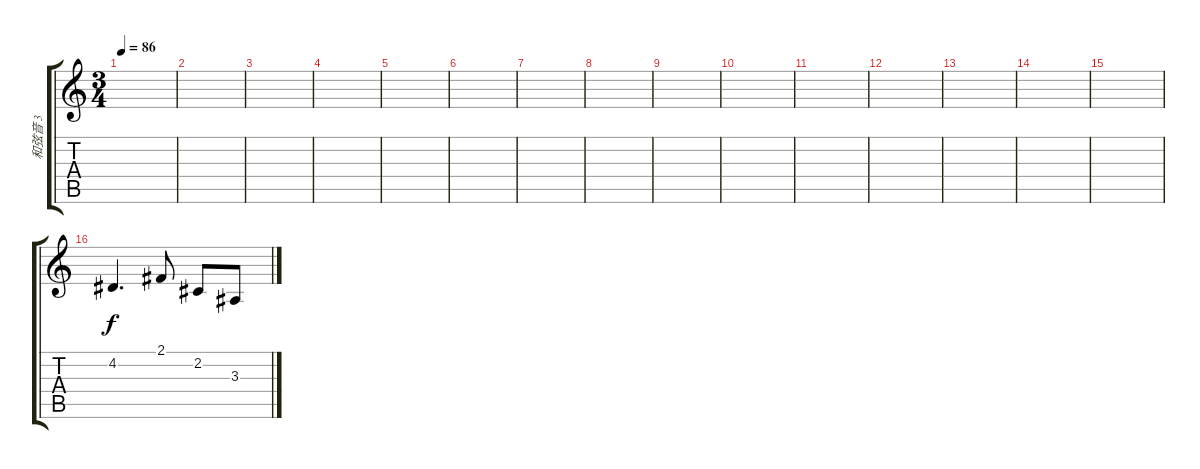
\track ("和弦音 3  " "和弦音 3  ") {instrument choiraahs}
\staff {score tabs}
\tuning (E4 B3 G3 D3 A2 E2) {hide}
\ts (3 4)
\tempo 86
\clef g2
\ks c
|
|
|
|
|
|
|
|
|
|
|
|
|
|
|
4.2.4{d} 2.1.8 2.2.8 3.3.8
